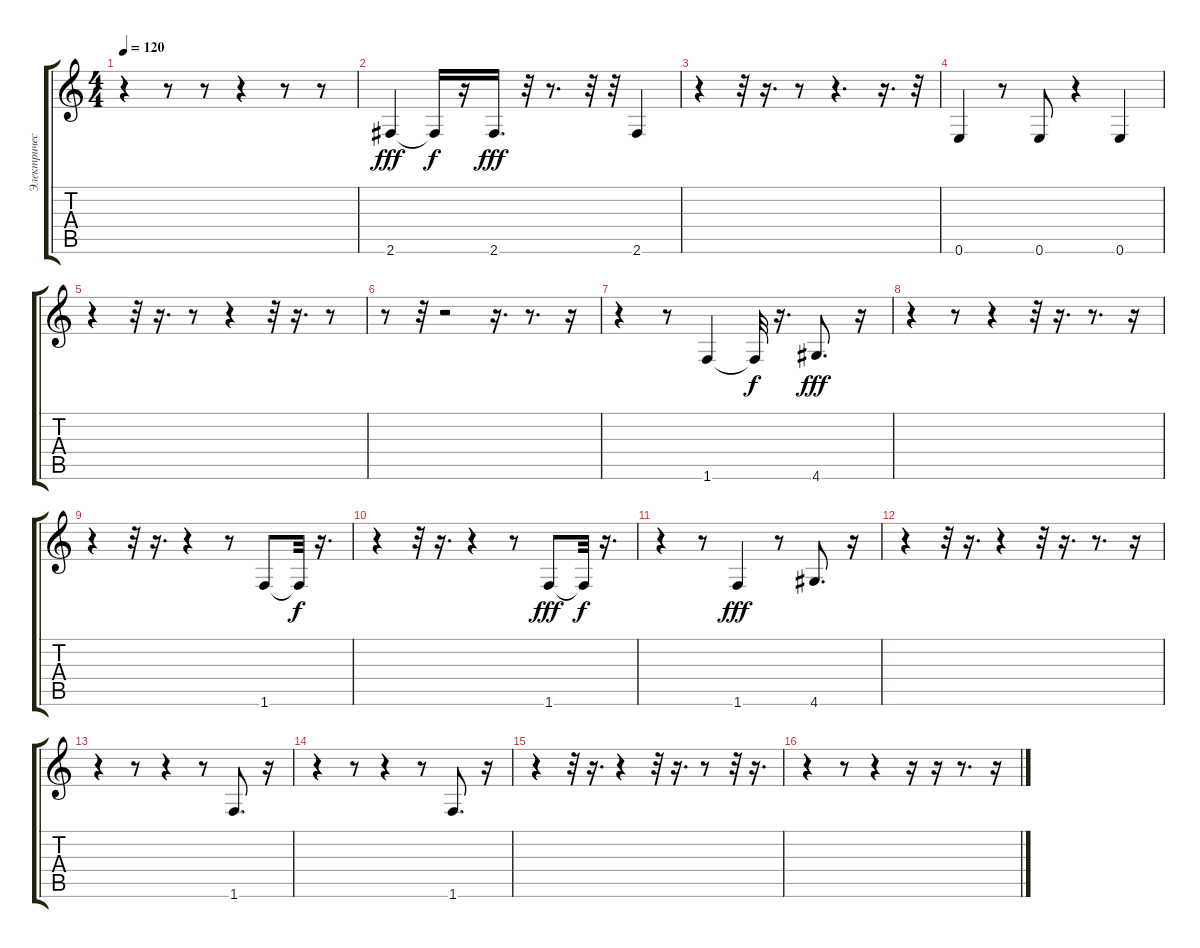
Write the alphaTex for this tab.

\track ("Электрический Бас (пале" "Электричес") {instrument electricbassfinger}
\staff {score tabs}
\tuning (E4 B3 G3 D3 A2 E2) {hide}
\ts (4 4)
\tempo 120
\clef g2
\ks c
r.4{dy fff} r.8 r.8 r.4 r.8 r.8 |
2.6.4 2.6{t}.16{dy f} r.16 2.6.16{d dy fff} r.32 r.8{d} r.32 r.32 2.6.4 |
r.4 r.32 r.16{d} r.8 r.4{d} r.16{d} r.32 |
0.6.4 r.8 0.6.8 r.4 0.6.4 |
r.4 r.32 r.16{d} r.8 r.4 r.32 r.16{d} r.8 |
r.8 r.32 r.2 r.16{d} r.8{d} r.16 |
r.4 r.8 1.6.4 1.6{t}.32{dy f} r.16{d} 4.6.8{d dy fff} r.16 |
r.4 r.8 r.4 r.32 r.16{d} r.8{d} r.16 |
r.4 r.32 r.16{d} r.4 r.8 1.6.8 1.6{t}.32{dy f} r.16{d} |
r.4 r.32 r.16{d} r.4 r.8 1.6.8{dy fff} 1.6{t}.32{dy f} r.16{d} |
r.4 r.8 1.6.4{dy fff} r.8 4.6.8{d} r.16 |
r.4 r.32 r.16{d} r.4 r.32 r.16{d} r.8{d} r.16 |
r.4 r.8 r.4 r.8 1.6.8{d} r.16 |
r.4 r.8 r.4 r.8 1.6.8{d} r.16 |
r.4 r.32 r.16{d} r.4 r.32 r.16{d} r.8 r.32 r.16{d} |
r.4 r.8 r.4 r.16 r.16 r.8{d} r.16
